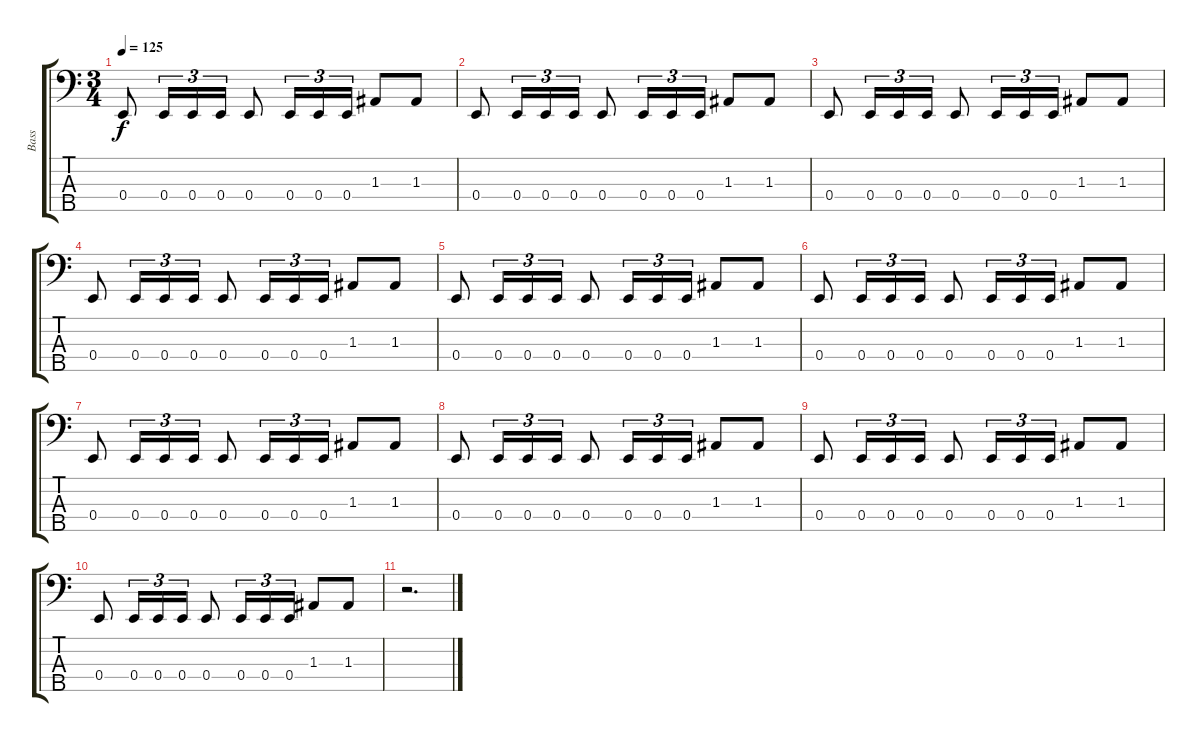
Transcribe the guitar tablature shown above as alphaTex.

\track ("Bass" "Bass") {instrument electricbassfinger}
\staff {score tabs}
\tuning (G2 D2 A1 E1 B0) {hide}
\ts (3 4)
\tempo 125
\clef f4
\ks c
0.4.8{dy f} 0.4.16{tu (3 2)} 0.4.16{tu (3 2)} 0.4.16{tu (3 2)} 0.4.8 0.4.16{tu (3 2)} 0.4.16{tu (3 2)} 0.4.16{tu (3 2)} 1.3.8 1.3.8 |
0.4.8 0.4.16{tu (3 2)} 0.4.16{tu (3 2)} 0.4.16{tu (3 2)} 0.4.8 0.4.16{tu (3 2)} 0.4.16{tu (3 2)} 0.4.16{tu (3 2)} 1.3.8 1.3.8 |
0.4.8 0.4.16{tu (3 2)} 0.4.16{tu (3 2)} 0.4.16{tu (3 2)} 0.4.8 0.4.16{tu (3 2)} 0.4.16{tu (3 2)} 0.4.16{tu (3 2)} 1.3.8 1.3.8 |
0.4.8 0.4.16{tu (3 2)} 0.4.16{tu (3 2)} 0.4.16{tu (3 2)} 0.4.8 0.4.16{tu (3 2)} 0.4.16{tu (3 2)} 0.4.16{tu (3 2)} 1.3.8 1.3.8 |
0.4.8 0.4.16{tu (3 2)} 0.4.16{tu (3 2)} 0.4.16{tu (3 2)} 0.4.8 0.4.16{tu (3 2)} 0.4.16{tu (3 2)} 0.4.16{tu (3 2)} 1.3.8 1.3.8 |
0.4.8 0.4.16{tu (3 2)} 0.4.16{tu (3 2)} 0.4.16{tu (3 2)} 0.4.8 0.4.16{tu (3 2)} 0.4.16{tu (3 2)} 0.4.16{tu (3 2)} 1.3.8 1.3.8 |
0.4.8 0.4.16{tu (3 2)} 0.4.16{tu (3 2)} 0.4.16{tu (3 2)} 0.4.8 0.4.16{tu (3 2)} 0.4.16{tu (3 2)} 0.4.16{tu (3 2)} 1.3.8 1.3.8 |
0.4.8 0.4.16{tu (3 2)} 0.4.16{tu (3 2)} 0.4.16{tu (3 2)} 0.4.8 0.4.16{tu (3 2)} 0.4.16{tu (3 2)} 0.4.16{tu (3 2)} 1.3.8 1.3.8 |
0.4.8 0.4.16{tu (3 2)} 0.4.16{tu (3 2)} 0.4.16{tu (3 2)} 0.4.8 0.4.16{tu (3 2)} 0.4.16{tu (3 2)} 0.4.16{tu (3 2)} 1.3.8 1.3.8 |
0.4.8 0.4.16{tu (3 2)} 0.4.16{tu (3 2)} 0.4.16{tu (3 2)} 0.4.8 0.4.16{tu (3 2)} 0.4.16{tu (3 2)} 0.4.16{tu (3 2)} 1.3.8 1.3.8 |
r.2{d}
